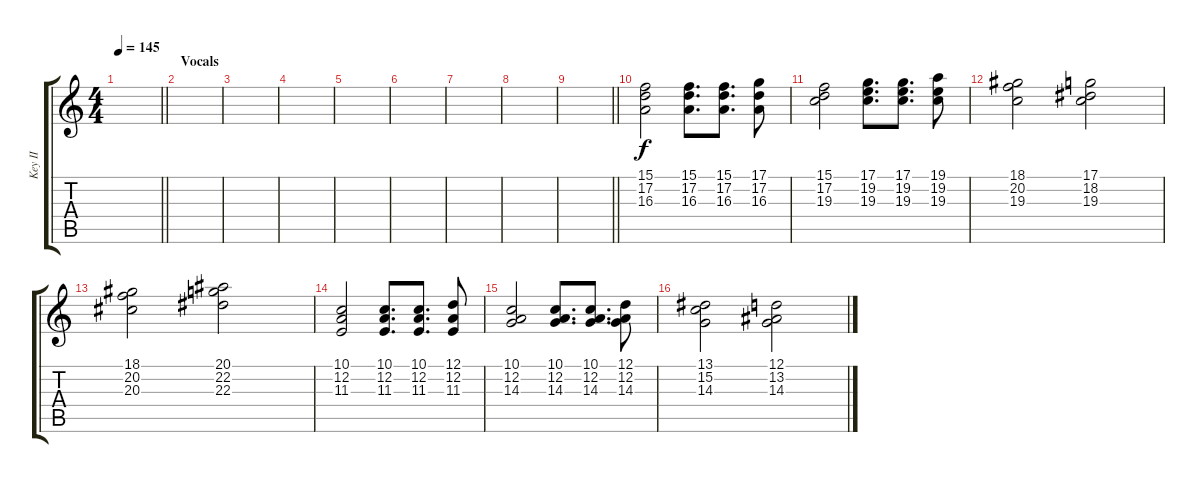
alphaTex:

\track ("Key II" "Key II") {instrument stringensemble1}
\staff {score tabs}
\tuning (D4 A3 F3 C3 G2 C2) {hide}
\ts (4 4)
\tempo 145
\clef g2
\barLineRight lightlight
\ks c
|
\section ("" "Vocals")
|
|
|
|
|
|
|
\barLineRight lightlight
|
(15.1 17.2 16.3).2 (15.1 17.2 16.3).8{d} (15.1 17.2 16.3).8{d} (17.1 17.2 16.3).8 |
(15.1 17.2 19.3).2 (17.1 19.2 19.3).8{d} (17.1 19.2 19.3).8{d} (19.1 19.2 19.3).8 |
(18.1 20.2 19.3).2 (17.1 18.2 19.3).2 |
(18.1 20.2 20.3).2 (20.1 22.2 22.3).2 |
(10.1 12.2 11.3).2 (10.1 12.2 11.3).8{d} (10.1 12.2 11.3).8{d} (12.1 12.2 11.3).8 |
(10.1 12.2 14.3).2 (10.1 12.2 14.3).8{d} (10.1 12.2 14.3).8{d} (12.1 12.2 14.3).8 |
(13.1 15.2 14.3).2 (12.1 13.2 14.3).2
